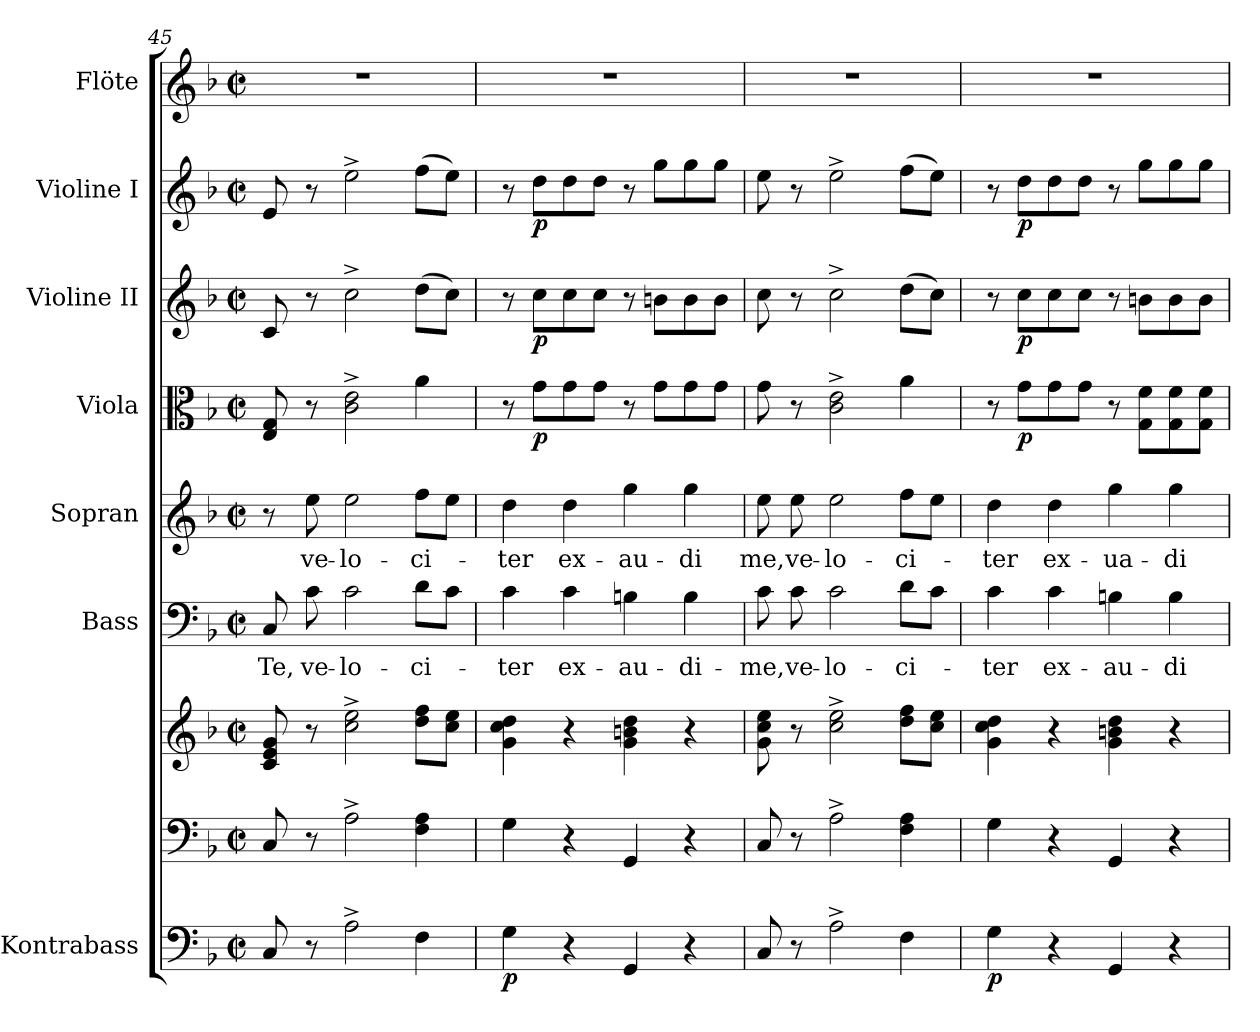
**kern	**dynam	**kern	**kern	**kern	**text	**kern	**text	**kern	**dynam	**kern	**dynam	**kern	**dynam	**kern
*part8	*part8	*part7	*part7	*part6	*part6	*part5	*part5	*part4	*part4	*part3	*part3	*part2	*part2	*part1
*staff9	*staff9	*staff8	*staff7	*staff6	*staff6	*staff5	*staff5	*staff4	*staff4	*staff3	*staff3	*staff2	*staff2	*staff1
*I"Kontrabass	*	*	*	*I"Bass	*	*I"Sopran	*	*I"Viola	*	*I"Violine II	*	*I"Violine I	*	*I"Flöte
*I'Kb.	*	*	*	*I'B.	*	*I'S.	*	*I'Vla.	*	*I'Vl. II	*	*I'Vl. I	*	*I'Fl.
*clefF4	*	*clefF4	*clefG2	*clefF4	*	*clefG2	*	*clefC3	*	*clefG2	*	*clefG2	*	*clefG2
*ITrd7c12	*	*	*	*	*	*	*	*	*	*	*	*	*	*
*k[b-]	*	*k[b-]	*k[b-]	*k[b-]	*	*k[b-]	*	*k[b-]	*	*k[b-]	*	*k[b-]	*	*k[b-]
*F:	*	*F:	*F:	*F:	*	*F:	*	*F:	*	*F:	*	*F:	*	*F:
*M2/2	*	*M2/2	*M2/2	*M2/2	*	*M2/2	*	*M2/2	*	*M2/2	*	*M2/2	*	*M2/2
*met(c|)	*	*met(c|)	*met(c|)	*met(c|)	*	*met(c|)	*	*met(c|)	*	*met(c|)	*	*met(c|)	*	*met(c|)
=45	=45	=45	=45	=45	=45	=45	=45	=45	=45	=45	=45	=45	=45	=45
!	!	!	!	!	!LO:LY:b	!	!	!	!	!	!	!	!	!
8CC/	.	8C/	8c/ 8e/ 8g/	8C/	Te,	8r	.	8E/ 8G/	.	8c/	.	8e/	.	1r
!	!	!	!	!	!LO:LY:b	!	!LO:LY:b	!	!	!	!	!	!	!
8r	.	8r	8r	8c\	ve-	8ee\	ve-	8r	.	8r	.	8r	.	.
!	!	!	!	!	!LO:LY:b	!	!LO:LY:b	!	!	!	!	!	!	!
2AA^>\	.	2A^>\	2cc\^> 2ee\^>	2c\	-lo-	2ee\	-lo-	2c\^> 2e\^>	.	2cc^>\	.	2ee^>\	.	.
!	!	!	!	!	!LO:LY:b	!	!LO:LY:b	!	!	!	!	!	!	!
4FF\	.	4F\ 4A\	8dd\ 8ff\L	8d\L	-ci-	8ff\L	-ci-	4a\	.	(>8dd\L	.	(>8ff\L	.	.
.	.	.	8cc\ 8ee\J	8c\J	.	8ee\J	.	.	.	8cc\J)	.	8ee\J)	.	.
!!LO:PB:g=z
=46	=46	=46	=46	=46	=46	=46	=46	=46	=46	=46	=46	=46	=46	=46
!	!LO:DY:b	!	!	!	!LO:LY:b	!	!LO:LY:b	!	!	!	!	!	!	!
4GG\	p	4G\	4g\ 4cc\ 4dd\	4c\	-ter	4dd\	-ter	8r	.	8r	.	8r	.	1r
!	!	!	!	!	!	!	!	!	!LO:DY:b	!	!LO:DY:b	!	!LO:DY:b	!
.	.	.	.	.	.	.	.	8g\L	p	8cc\L	p	8dd\L	p	.
!	!	!	!	!	!LO:LY:b	!	!LO:LY:b	!	!	!	!	!	!	!
4r	.	4r	4r	4c\	ex-	4dd\	ex-	8g\	.	8cc\	.	8dd\	.	.
.	.	.	.	.	.	.	.	8g\J	.	8cc\J	.	8dd\J	.	.
!	!	!	!	!	!LO:LY:b	!	!LO:LY:b	!	!	!	!	!	!	!
4GGG/	.	4GG/	4g\ 4bn\ 4dd\	4Bn\	-au-	4gg\	-au-	8r	.	8r	.	8r	.	.
.	.	.	.	.	.	.	.	8g\L	.	8bn\L	.	8gg\L	.	.
!	!	!	!	!	!LO:LY:b	!	!LO:LY:b	!	!	!	!	!	!	!
4r	.	4r	4r	4B\	-di-	4gg\	-di	8g\	.	8b\	.	8gg\	.	.
.	.	.	.	.	.	.	.	8g\J	.	8b\J	.	8gg\J	.	.
=47	=47	=47	=47	=47	=47	=47	=47	=47	=47	=47	=47	=47	=47	=47
!	!	!	!	!	!LO:LY:b	!	!LO:LY:b	!	!	!	!	!	!	!
8CC/	.	8C/	8g\ 8cc\ 8ee\	8c\	-me,	8ee\	me,	8g\	.	8cc\	.	8ee\	.	1r
!	!	!	!	!	!LO:LY:b	!	!LO:LY:b	!	!	!	!	!	!	!
8r	.	8r	8r	8c\	ve-	8ee\	ve-	8r	.	8r	.	8r	.	.
!	!	!	!	!	!LO:LY:b	!	!LO:LY:b	!	!	!	!	!	!	!
2AA^>\	.	2A^>\	2cc\^> 2ee\^>	2c\	-lo-	2ee\	-lo-	2c\^> 2e\^>	.	2cc^>\	.	2ee^>\	.	.
!	!	!	!	!	!LO:LY:b	!	!LO:LY:b	!	!	!	!	!	!	!
4FF\	.	4F\ 4A\	8dd\ 8ff\L	8d\L	-ci-	8ff\L	-ci-	4a\	.	(>8dd\L	.	(>8ff\L	.	.
.	.	.	8cc\ 8ee\J	8c\J	.	8ee\J	.	.	.	8cc\J)	.	8ee\J)	.	.
=48	=48	=48	=48	=48	=48	=48	=48	=48	=48	=48	=48	=48	=48	=48
!	!LO:DY:b	!	!	!	!LO:LY:b	!	!LO:LY:b	!	!	!	!	!	!	!
4GG\	p	4G\	4g\ 4cc\ 4dd\	4c\	-ter	4dd\	-ter	8r	.	8r	.	8r	.	1r
!	!	!	!	!	!	!	!	!	!LO:DY:b	!	!LO:DY:b	!	!LO:DY:b	!
.	.	.	.	.	.	.	.	8g\L	p	8cc\L	p	8dd\L	p	.
!	!	!	!	!	!LO:LY:b	!	!LO:LY:b	!	!	!	!	!	!	!
4r	.	4r	4r	4c\	ex-	4dd\	ex-	8g\	.	8cc\	.	8dd\	.	.
.	.	.	.	.	.	.	.	8g\J	.	8cc\J	.	8dd\J	.	.
!	!	!	!	!	!LO:LY:b	!	!LO:LY:b	!	!	!	!	!	!	!
4GGG/	.	4GG/	4g\ 4bn\ 4dd\	4Bn\	-au-	4gg\	-ua-	8r	.	8r	.	8r	.	.
.	.	.	.	.	.	.	.	8G\ 8f\L	.	8bn\L	.	8gg\L	.	.
!	!	!	!	!	!LO:LY:b	!	!LO:LY:b	!	!	!	!	!	!	!
4r	.	4r	4r	4B\	-di	4gg\	-di	8G\ 8f\	.	8b\	.	8gg\	.	.
.	.	.	.	.	.	.	.	8G\ 8f\J	.	8b\J	.	8gg\J	.	.
=	=	=	=	=	=	=	=	=	=	=	=	=	=	=
*-	*-	*-	*-	*-	*-	*-	*-	*-	*-	*-	*-	*-	*-	*-
